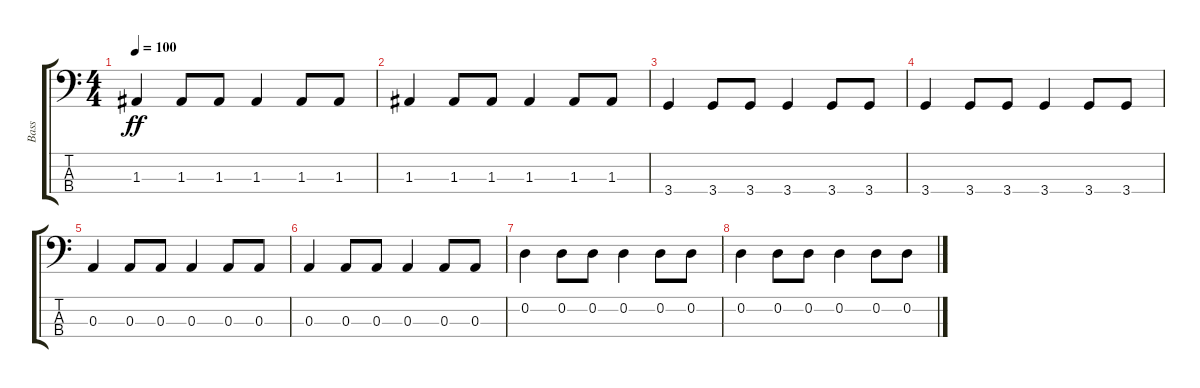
\track ("Bass" "Bass") {instrument electricbassfinger}
\staff {score tabs}
\tuning (G2 D2 A1 E1) {hide}
\ts (4 4)
\tempo 100
\clef f4
\ks c
1.3.4{dy ff} 1.3.8 1.3.8 1.3.4 1.3.8 1.3.8 |
1.3.4 1.3.8 1.3.8 1.3.4 1.3.8 1.3.8 |
3.4.4 3.4.8 3.4.8 3.4.4 3.4.8 3.4.8 |
3.4.4 3.4.8 3.4.8 3.4.4 3.4.8 3.4.8 |
0.3.4 0.3.8 0.3.8 0.3.4 0.3.8 0.3.8 |
0.3.4 0.3.8 0.3.8 0.3.4 0.3.8 0.3.8 |
0.2.4 0.2.8 0.2.8 0.2.4 0.2.8 0.2.8 |
0.2.4 0.2.8 0.2.8 0.2.4 0.2.8 0.2.8
